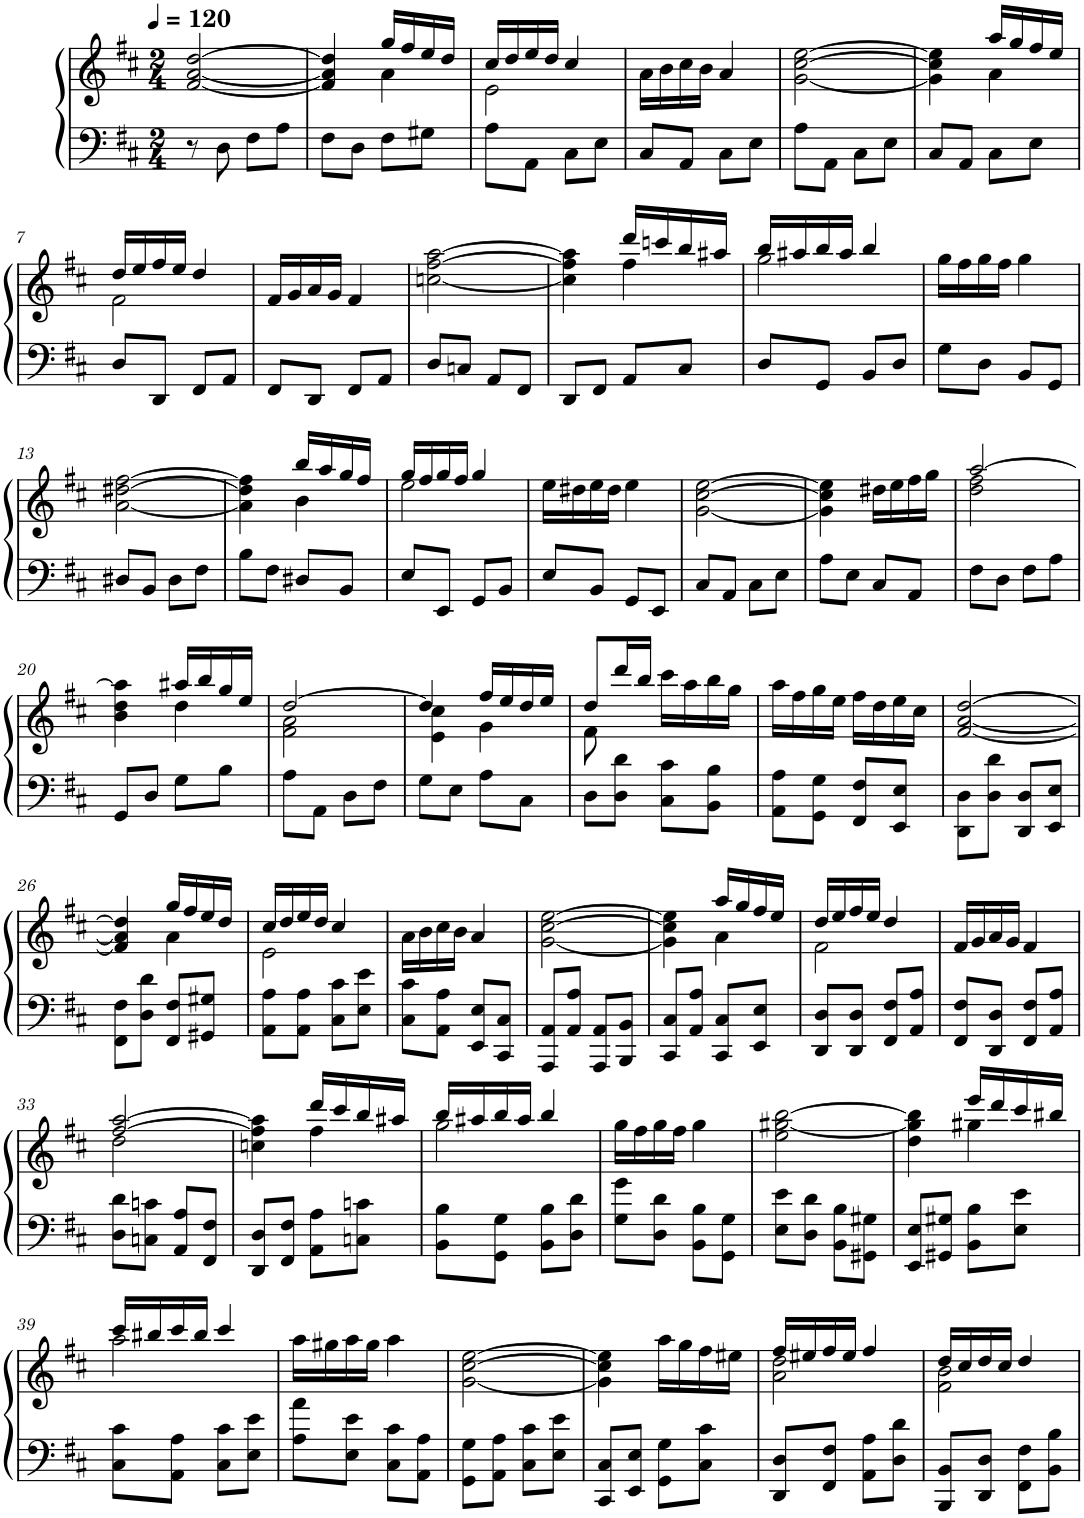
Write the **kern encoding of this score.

**kern	**kern
*part1	*part1
*staff2	*staff1
*I"Piano	*
*I'Pno.	*
*clefF4	*clefG2
*k[f#c#]	*k[f#c#]
*M2/4	*M2/4
*MM120	*MM120
=1	=1
8r	[2f#/ [2a/ [2dd/
8D\	.
8F#\L	.
8A\J	.
=2	=2
*	*^
8F#\L	4f#/] 4a/] 4dd/]	4ryy
8D\J	.	.
8F#\L	16gg/LL	4a\
.	16ff#/	.
8G#X\J	16ee/	.
.	16dd/JJ	.
=3	=3	=3
8A\L	16cc#/LL	2e\
.	16dd/	.
8AA\J	16ee/	.
.	16dd/JJ	.
8C#\L	4cc#/	.
8E\J	.	.
*	*v	*v
=4	=4
8C#/L	16a\LL
.	16b\
8AA/J	16cc#\
.	16b\JJ
8C#\L	4a/
8E\J	.
=5	=5
8A\L	[2g\ [2cc#\ [2ee\
8AA\J	.
8C#\L	.
8E\J	.
=6	=6
*	*^
8C#/L	4g\] 4cc#\] 4ee\]	4ryy
8AA/J	.	.
8C#\L	16aa/LL	4a\
.	16gg/	.
8E\J	16ff#/	.
.	16ee/JJ	.
!!LO:LB:g=z	!!
=7	=7	=7
8D/L	16dd/LL	2f#\
.	16ee/	.
8DD/J	16ff#/	.
.	16ee/JJ	.
8FF#/L	4dd/	.
8AA/J	.	.
*	*v	*v
=8	=8
8FF#/L	16f#/LL
.	16g/
8DD/J	16a/
.	16g/JJ
8FF#/L	4f#/
8AA/J	.
=9	=9
8D/L	[2ccn\ [2ff#\ [2aa\
8Cn/J	.
8AA/L	.
8FF#/J	.
=10	=10
*	*^
8DD/L	4cc\] 4ff#\] 4aa\]	4ryy
8FF#/J	.	.
8AA/L	16ddd/LL	4ff#\
.	16cccn/	.
8C#/J	16bb/	.
.	16aa#X/JJ	.
=11	=11	=11
8D/L	16bb/LL	2gg\
.	16aa#X/	.
8GG/J	16bb/	.
.	16aa#/JJ	.
8BB/L	4bb/	.
8D/J	.	.
*	*v	*v
=12	=12
8G\L	16gg\LL
.	16ff#\
8D\J	16gg\
.	16ff#\JJ
8BB/L	4gg\
8GG/J	.
!!LO:LB:g=z
=13	=13
8D#X/L	[2a\ [2dd#X\ [2ff#\
8BB/J	.
8D#\L	.
8F#\J	.
=14	=14
*	*^
8B\L	4a\] 4dd#\] 4ff#\]	4ryy
8F#\J	.	.
8D#X/L	16bb/LL	4b\
.	16aa/	.
8BB/J	16gg/	.
.	16ff#/JJ	.
=15	=15	=15
8E/L	16gg/LL	2ee\
.	16ff#/	.
8EE/J	16gg/	.
.	16ff#/JJ	.
8GG/L	4gg/	.
8BB/J	.	.
*	*v	*v
=16	=16
8E/L	16ee\LL
.	16dd#X\
8BB/J	16ee\
.	16dd#\JJ
8GG/L	4ee\
8EE/J	.
=17	=17
8C#/L	[2g\ [2cc#\ [2ee\
8AA/J	.
8C#\L	.
8E\J	.
=18	=18
8A\L	4g\] 4cc#\] 4ee\]
8E\J	.
8C#/L	16dd#X\LL
.	16ee\
8AA/J	16ff#\
.	16gg\JJ
=19	=19
*	*^
8F#\L	[2aa/	2dd\ 2ff#\
8D\J	.	.
8F#\L	.	.
8A\J	.	.
!!LO:LB:g=z	!!
=20	=20	=20
8GG/L	4b\ 4dd\ 4aa\]	4ryy
8D/J	.	.
8G\L	16aa#X/LL	4dd\
.	16bb/	.
8B\J	16gg/	.
.	16ee/JJ	.
=21	=21	=21
8A\L	[2dd/	2f#\ 2a\
8AA\J	.	.
8D\L	.	.
8F#\J	.	.
=22	=22	=22
8G\L	4dd/]	4e\ 4cc#\
8E\J	.	.
8A\L	16ff#/LL	4g\
.	16ee/	.
8C#\J	16dd/	.
.	16ee/JJ	.
=23	=23	=23
8D\L	8dd/L	8f#\
8D\ 8d\J	16ddd/L	4.ryy
.	16bb/JJ	.
8C#\ 8c#\L	16ccc#\LL	.
.	16aa\	.
8BB\ 8B\J	16bb\	.
.	16gg\JJ	.
*	*v	*v
=24	=24
8AA\ 8A\L	16aa\LL
.	16ff#\
8GG\ 8G\J	16gg\
.	16ee\JJ
8FF#/ 8F#/L	16ff#\LL
.	16dd\
8EE/ 8E/J	16ee\
.	16cc#\JJ
=25	=25
8DD\ 8D\L	[2f#/ [2a/ [2dd/
8D\ 8d\J	.
8DD/ 8D/L	.
8EE/ 8E/J	.
!!LO:LB:g=z
=26	=26
*	*^
8FF#\ 8F#\L	4f#/] 4a/] 4dd/]	4ryy
8D\ 8d\J	.	.
8FF#/ 8F#/L	16gg/LL	4a\
.	16ff#/	.
8GG#X/ 8G#X/J	16ee/	.
.	16dd/JJ	.
=27	=27	=27
8AA\ 8A\L	16cc#/LL	2e\
.	16dd/	.
8AA\ 8A\J	16ee/	.
.	16dd/JJ	.
8C#\ 8c#\L	4cc#/	.
8E\ 8e\J	.	.
*	*v	*v
=28	=28
8C#\ 8c#\L	16a\LL
.	16b\
8AA\ 8A\J	16cc#\
.	16b\JJ
8EE/ 8E/L	4a/
8CC#/ 8C#/J	.
=29	=29
8AAA/ 8AA/L	[2g\ [2cc#\ [2ee\
8AA/ 8A/J	.
8AAA/ 8AA/L	.
8BBB/ 8BB/J	.
=30	=30
*	*^
8CC#/ 8C#/L	4g\] 4cc#\] 4ee\]	4ryy
8AA/ 8A/J	.	.
8CC#/ 8C#/L	16aa/LL	4a\
.	16gg/	.
8EE/ 8E/J	16ff#/	.
.	16ee/JJ	.
=31	=31	=31
8DD/ 8D/L	16dd/LL	2f#\
.	16ee/	.
8DD/ 8D/J	16ff#/	.
.	16ee/JJ	.
8FF#/ 8F#/L	4dd/	.
8AA/ 8A/J	.	.
*	*v	*v
=32	=32
8FF#/ 8F#/L	16f#/LL
.	16g/
8DD/ 8D/J	16a/
.	16g/JJ
8FF#/ 8F#/L	4f#/
8AA/ 8A/J	.
!!LO:LB:g=z
=33	=33
*	*^
8D\ 8d\L	[2ff#/ [2aa/	2dd\
8Cn\ 8cn\J	.	.
8AA/ 8A/L	.	.
8FF#/ 8F#/J	.	.
=34	=34	=34
8DD/ 8D/L	4ccn\ 4ff#\] 4aa\]	4ryy
8FF#/ 8F#/J	.	.
8AA\ 8A\L	16ddd/LL	4ff#\
.	16ccc#/	.
8Cn\ 8cn\J	16bb/	.
.	16aa#X/JJ	.
=35	=35	=35
8BB\ 8B\L	16bb/LL	2gg\
.	16aa#X/	.
8GG\ 8G\J	16bb/	.
.	16aa#/JJ	.
8BB\ 8B\L	4bb/	.
8D\ 8d\J	.	.
*	*v	*v
=36	=36
8G\ 8g\L	16gg\LL
.	16ff#\
8D\ 8d\J	16gg\
.	16ff#\JJ
8BB\ 8B\L	4gg\
8GG\ 8G\J	.
=37	=37
8E\ 8e\L	2ee\ [2gg#X\ [2bb\
8D\ 8d\J	.
8BB\ 8B\L	.
8GG#X\ 8G#X\J	.
=38	=38
*	*^
8EE/ 8E/L	4dd\ 4gg#\] 4bb\]	4ryy
8GG#X/ 8G#X/J	.	.
8BB\ 8B\L	16eee/LL	4gg#X\
.	16ddd/	.
8E\ 8e\J	16ccc#/	.
.	16bb#X/JJ	.
!!LO:LB:g=z	!!
=39	=39	=39
8C#\ 8c#\L	16ccc#/LL	2aa\
.	16bb#X/	.
8AA\ 8A\J	16ccc#/	.
.	16bb#/JJ	.
8C#\ 8c#\L	4ccc#/	.
8E\ 8e\J	.	.
*	*v	*v
=40	=40
8A\ 8a\L	16aa\LL
.	16gg#X\
8E\ 8e\J	16aa\
.	16gg#\JJ
8C#\ 8c#\L	4aa\
8AA\ 8A\J	.
=41	=41
8GG\ 8G\L	[2g\ [2cc#\ [2ee\
8AA\ 8A\J	.
8C#\ 8c#\L	.
8E\ 8e\J	.
=42	=42
8CC#/ 8C#/L	4g\] 4cc#\] 4ee\]
8EE/ 8E/J	.
8GG\ 8G\L	16aa\LL
.	16gg\
8C#\ 8c#\J	16ff#\
.	16ee#X\JJ
=43	=43
*	*^
8DD/ 8D/L	16ff#/LL	2a\ 2dd\
.	16ee#X/	.
8FF#/ 8F#/J	16ff#/	.
.	16ee#/JJ	.
8AA\ 8A\L	4ff#/	.
8D\ 8d\J	.	.
=44	=44	=44
8BBB/ 8BB/L	16dd/LL	2f#\ 2b\
.	16cc#/	.
8DD/ 8D/J	16dd/	.
.	16cc#/JJ	.
8FF#\ 8F#\L	4dd/	.
8BB\ 8B\J	.	.
*	*v	*v
=	=
*-	*-
